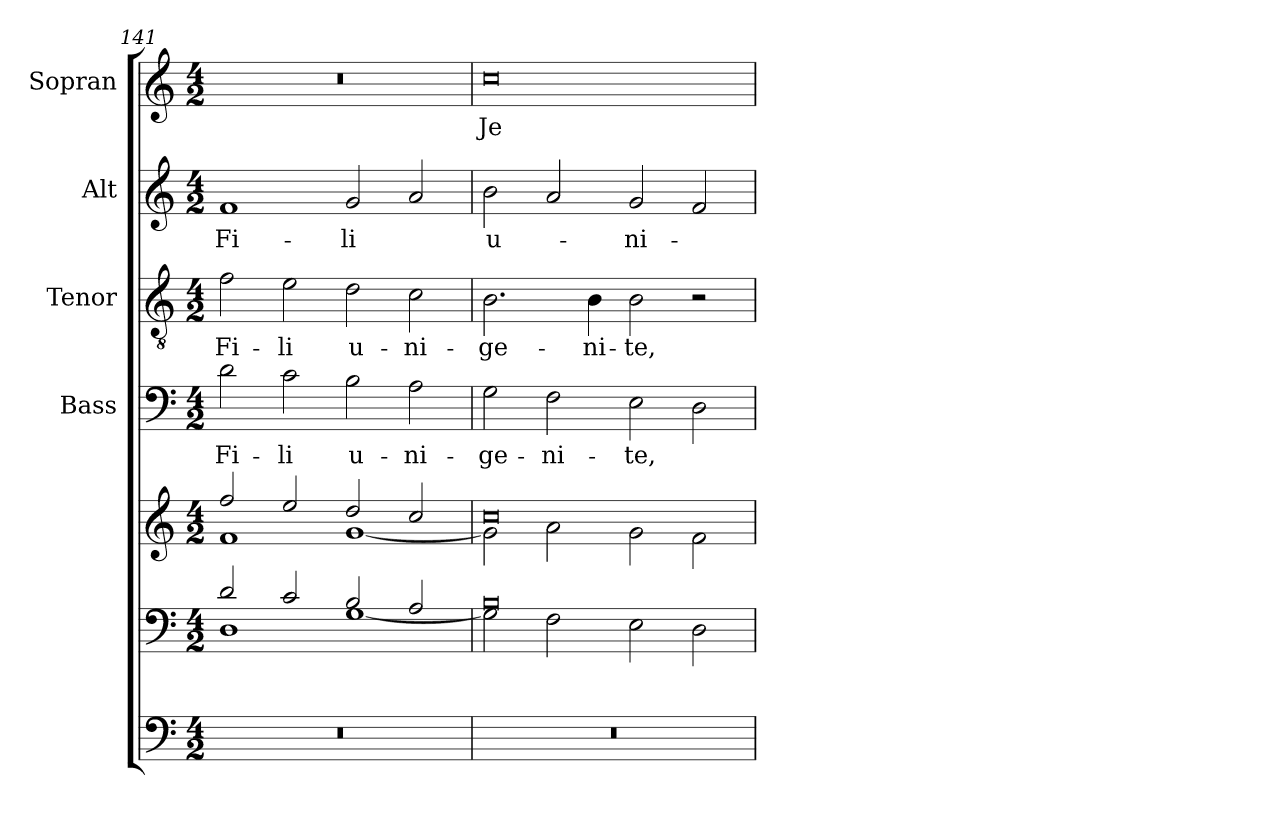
**kern	**kern	**kern	**kern	**text	**kern	**text	**kern	**text	**kern	**text
*part6	*part5	*part5	*part4	*part4	*part3	*part3	*part2	*part2	*part1	*part1
*staff7	*staff6	*staff5	*staff4	*staff4	*staff3	*staff3	*staff2	*staff2	*staff1	*staff1
*	*	*	*I"Bass	*	*I"Tenor	*	*I"Alt	*	*I"Sopran	*
*	*	*	*I'B.	*	*I'T.	*	*I'A.	*	*I'S.	*
*clefF4	*clefF4	*clefG2	*clefF4	*	*clefGv2	*	*clefG2	*	*clefG2	*
*k[]	*k[]	*k[]	*k[]	*	*k[]	*	*k[]	*	*k[]	*
*C:	*C:	*C:	*C:	*	*C:	*	*C:	*	*C:	*
*M4/2	*M4/2	*M4/2	*M4/2	*	*M4/2	*	*M4/2	*	*M4/2	*
=141	=141	=141	=141	=141	=141	=141	=141	=141	=141	=141
*	*^	*^	*	*	*	*	*	*	*	*
!	!	!	!	!	!	!LO:LY:b	!	!LO:LY:b	!	!LO:LY:b	!	!
0r	2d/	1D	2ff/	1f	2d\	Fi-	2f\	Fi-	1f	Fi-	0r	.
!	!	!	!	!	!	!LO:LY:b	!	!LO:LY:b	!	!	!	!
.	2c/	.	2ee/	.	2c\	-li	2e\	-li	.	.	.	.
!	!	!	!	!	!	!LO:LY:b	!	!LO:LY:b	!	!LO:LY:b	!	!
.	2B/	[<1G	2dd/	[<1g	2B\	u-	2d\	u-	2g/	-li	.	.
!	!	!	!	!	!	!LO:LY:b	!	!LO:LY:b	!	!	!	!
.	2A/	.	2cc/	.	2A\	-ni-	2c\	-ni-	2a/	.	.	.
=142	=142	=142	=142	=142	=142	=142	=142	=142	=142	=142	=142	=142
!	!	!	!	!	!	!LO:LY:b	!	!LO:LY:b	!	!LO:LY:b	!	!LO:LY:b
0r	0B	2G\]	0cc	2g\]	2G\	-ge-	2.B\	-ge-	2b\	u-	0cc	Je-
!	!	!	!	!	!	!LO:LY:b	!	!	!	!	!	!
.	.	2F\	.	2a\	2F\	-ni-	.	.	2a/	.	.	.
!	!	!	!	!	!	!	!	!LO:LY:b	!	!	!	!
.	.	.	.	.	.	.	4B\	-ni-	.	.	.	.
!	!	!	!	!	!	!LO:LY:b	!	!LO:LY:b	!	!LO:LY:b	!	!
.	.	2E\	.	2g\	2E\	-te,	2B\	-te,	2g/	-ni-	.	.
.	.	2D\	.	2f\	2D\	.	2r	.	2f/	.	.	.
*	*v	*v	*	*	*	*	*	*	*	*	*	*
*	*	*v	*v	*	*	*	*	*	*	*	*
=	=	=	=	=	=	=	=	=	=	=
*-	*-	*-	*-	*-	*-	*-	*-	*-	*-	*-
